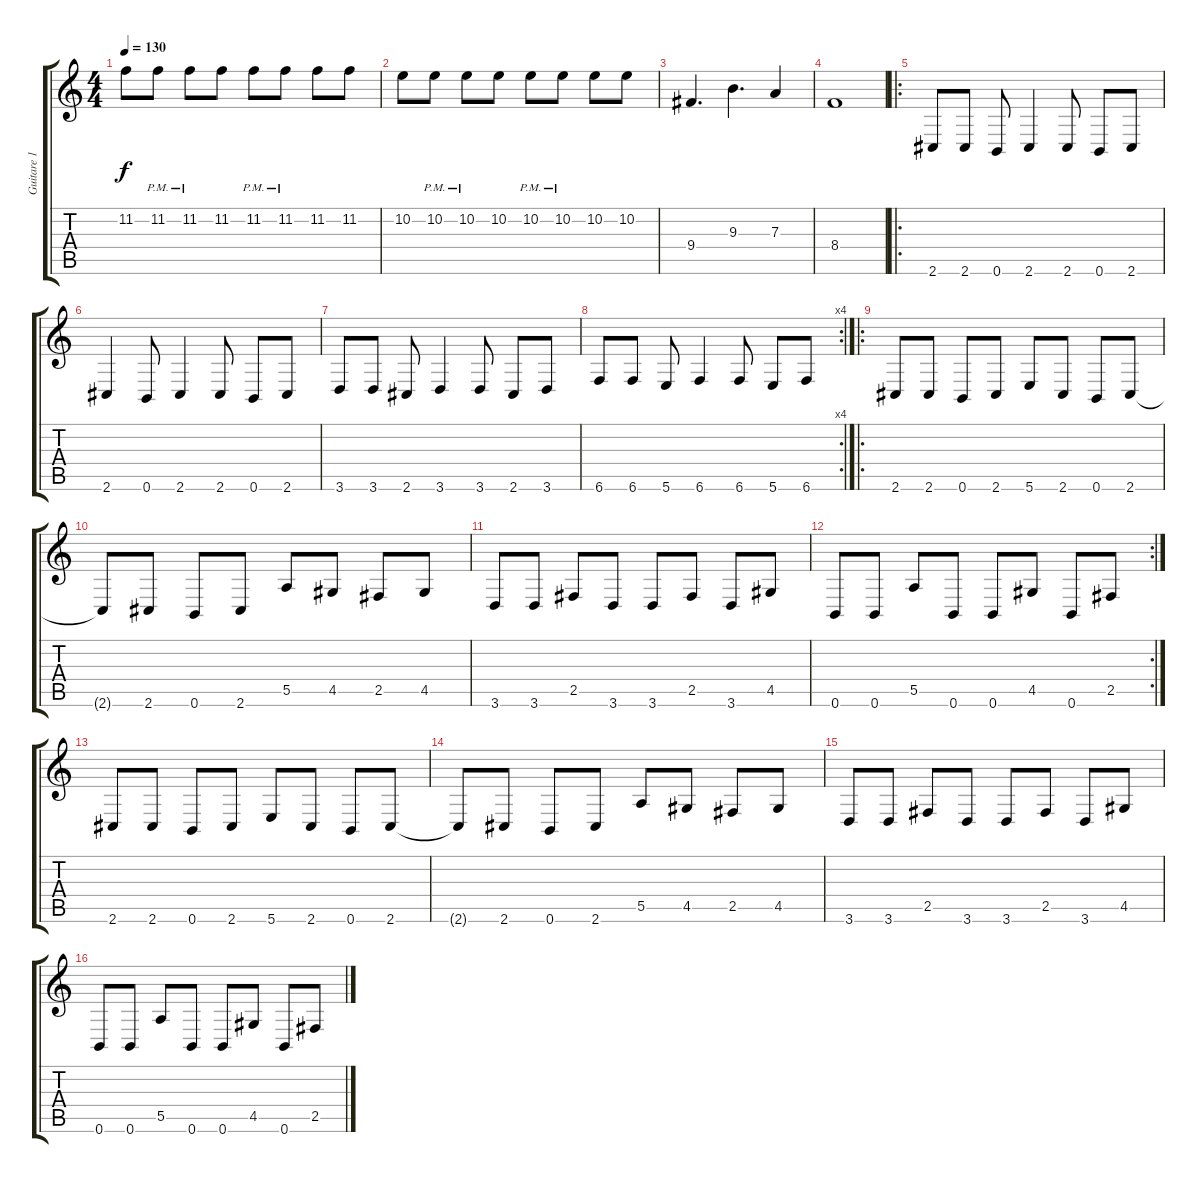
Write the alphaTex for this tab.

\track ("Guitare 1" "Guitare 1") {instrument distortionguitar}
\staff {score tabs}
\tuning (B3 Gb3 D3 A2 E2 B1) {hide}
\ts (4 4)
\tempo 130
\clef g2
\ks c
11.2.8{dy f} 11.2{pm}.8 11.2{pm}.8 11.2.8 11.2{pm}.8 11.2{pm}.8 11.2.8 11.2.8 |
10.2.8 10.2{pm}.8 10.2{pm}.8 10.2.8 10.2{pm}.8 10.2{pm}.8 10.2.8 10.2.8 |
9.4.4{d} 9.3.4{d} 7.3.4 |
8.4.1 |
\ro
2.6.8 2.6.8 0.6.8 2.6.4 2.6.8 0.6.8 2.6.8 |
2.6.4 0.6.8 2.6.4 2.6.8 0.6.8 2.6.8 |
3.6.8 3.6.8 2.6.8 3.6.4 3.6.8 2.6.8 3.6.8 |
\rc 4
6.6.8 6.6.8 5.6.8 6.6.4 6.6.8 5.6.8 6.6.8 |
\ro
2.6.8 2.6.8 0.6.8 2.6.8 5.6.8 2.6.8 0.6.8 2.6.8 |
2.6{t}.8 2.6.8 0.6.8 2.6.8 5.5.8 4.5.8 2.5.8 4.5.8 |
3.6.8 3.6.8 2.5.8 3.6.8 3.6.8 2.5.8 3.6.8 4.5.8 |
\rc 2
0.6.8 0.6.8 5.5.8 0.6.8 0.6.8 4.5.8 0.6.8 2.5.8 |
2.6.8 2.6.8 0.6.8 2.6.8 5.6.8 2.6.8 0.6.8 2.6.8 |
2.6{t}.8 2.6.8 0.6.8 2.6.8 5.5.8 4.5.8 2.5.8 4.5.8 |
3.6.8 3.6.8 2.5.8 3.6.8 3.6.8 2.5.8 3.6.8 4.5.8 |
0.6.8 0.6.8 5.5.8 0.6.8 0.6.8 4.5.8 0.6.8 2.5.8
